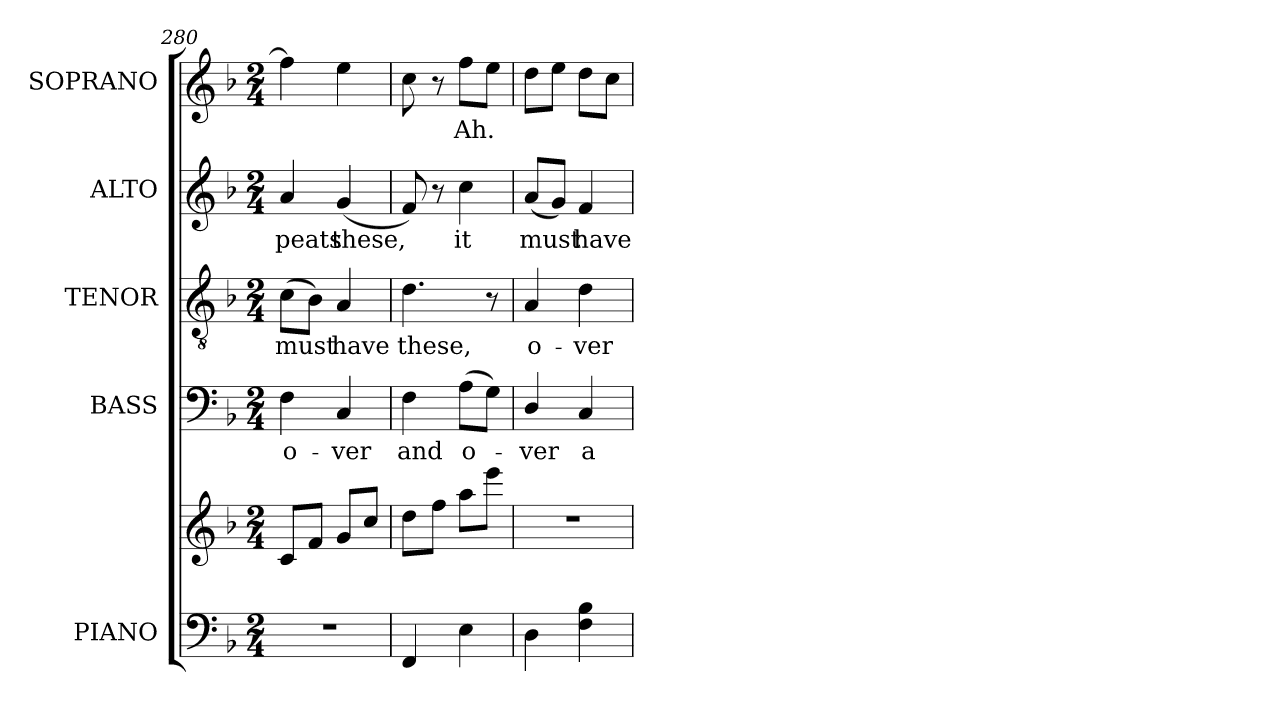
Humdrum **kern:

**kern	**kern	**kern	**text	**kern	**text	**kern	**text	**kern	**text
*part5	*part5	*part4	*part4	*part3	*part3	*part2	*part2	*part1	*part1
*staff6	*staff5	*staff4	*staff4	*staff3	*staff3	*staff2	*staff2	*staff1	*staff1
*I"PIANO	*	*I"BASS	*	*I"TENOR	*	*I"ALTO	*	*I"SOPRANO	*
*I'PNO.	*	*I'B.	*	*I'T.	*	*I'A.	*	*I'S.	*
*clefF4	*clefG2	*clefF4	*	*clefGv2	*	*clefG2	*	*clefG2	*
*	*	*	*	*ITrd7c12	*	*	*	*	*
*k[b-]	*k[b-]	*k[b-]	*	*k[b-]	*	*k[b-]	*	*k[b-]	*
*F:	*F:	*F:	*	*F:	*	*F:	*	*F:	*
*M2/4	*M2/4	*M2/4	*	*M2/4	*	*M2/4	*	*M2/4	*
=280	=280	=280	=280	=280	=280	=280	=280	=280	=280
!LO:N:vis=1	!	!	!	!	!	!	!	!	!
!	!	!	!LO:LY:b:color=#000000	!	!	!	!	!	!
!	!	!	!	!	!LO:LY:b:color=#000000	!	!	!	!
!	!	!	!	!	!	!	!LO:LY:b:color=#000000	!	!
2r	8ci/L	4Fi\	o-	(8Ci\L	must	4ai/	-peats	4ffi\]	.
.	8fi/J	.	.	8BB-i\J)	.	.	.	.	.
!	!	!	!LO:LY:b:color=#000000	!	!	!	!	!	!
!	!	!	!	!	!LO:LY:b:color=#000000	!	!	!	!
!	!	!	!	!	!	!	!LO:LY:b:color=#000000	!	!
.	8gi/L	4Ci/	-ver	4AAi/	have	(4gi/	these,	4eei\	.
.	8cci/J	.	.	.	.	.	.	.	.
=281	=281	=281	=281	=281	=281	=281	=281	=281	=281
!	!	!	!LO:LY:b:color=#000000	!	!	!	!	!	!
!	!	!	!	!	!LO:LY:b:color=#000000	!	!	!	!
4FFi/	8ddi\L	4Fi\	and	4.Di\	these,	8fi/)	.	8cci\	.
.	8ffi\J	.	.	.	.	8r	.	8r	.
!	!	!	!LO:LY:b:color=#000000	!	!	!	!	!	!
!	!	!	!	!	!	!	!LO:LY:b:color=#000000	!	!
!	!	!	!	!	!	!	!	!	!LO:LY:b:color=#000000
4Ei\	8aai\L	(8Ai\L	o-	.	.	4cci\	it	8ffi\L	Ah.
.	8eeei\J	8Gi\J)	.	8r	.	.	.	8eei\J	.
=282	=282	=282	=282	=282	=282	=282	=282	=282	=282
!	!LO:N:vis=1	!	!	!	!	!	!	!	!
!	!	!	!LO:LY:b:color=#000000	!	!	!	!	!	!
!	!	!	!	!	!LO:LY:b:color=#000000	!	!	!	!
!	!	!	!	!	!	!	!LO:LY:b:color=#000000	!	!
4Di\	2r	4Di/	-ver	4AAi/	o-	(8ai/L	must	8ddi\L	.
.	.	.	.	.	.	8gi/J)	.	8eei\J	.
!	!	!	!LO:LY:b:color=#000000	!	!	!	!	!	!
!	!	!	!	!	!LO:LY:b:color=#000000	!	!	!	!
!	!	!	!	!	!	!	!LO:LY:b:color=#000000	!	!
4Fi\ 4B-i	.	4Ci/	a-	4Di\	-ver	4fi/	have	8ddi\L	.
.	.	.	.	.	.	.	.	8cci\J	.
=	=	=	=	=	=	=	=	=	=
*-	*-	*-	*-	*-	*-	*-	*-	*-	*-
